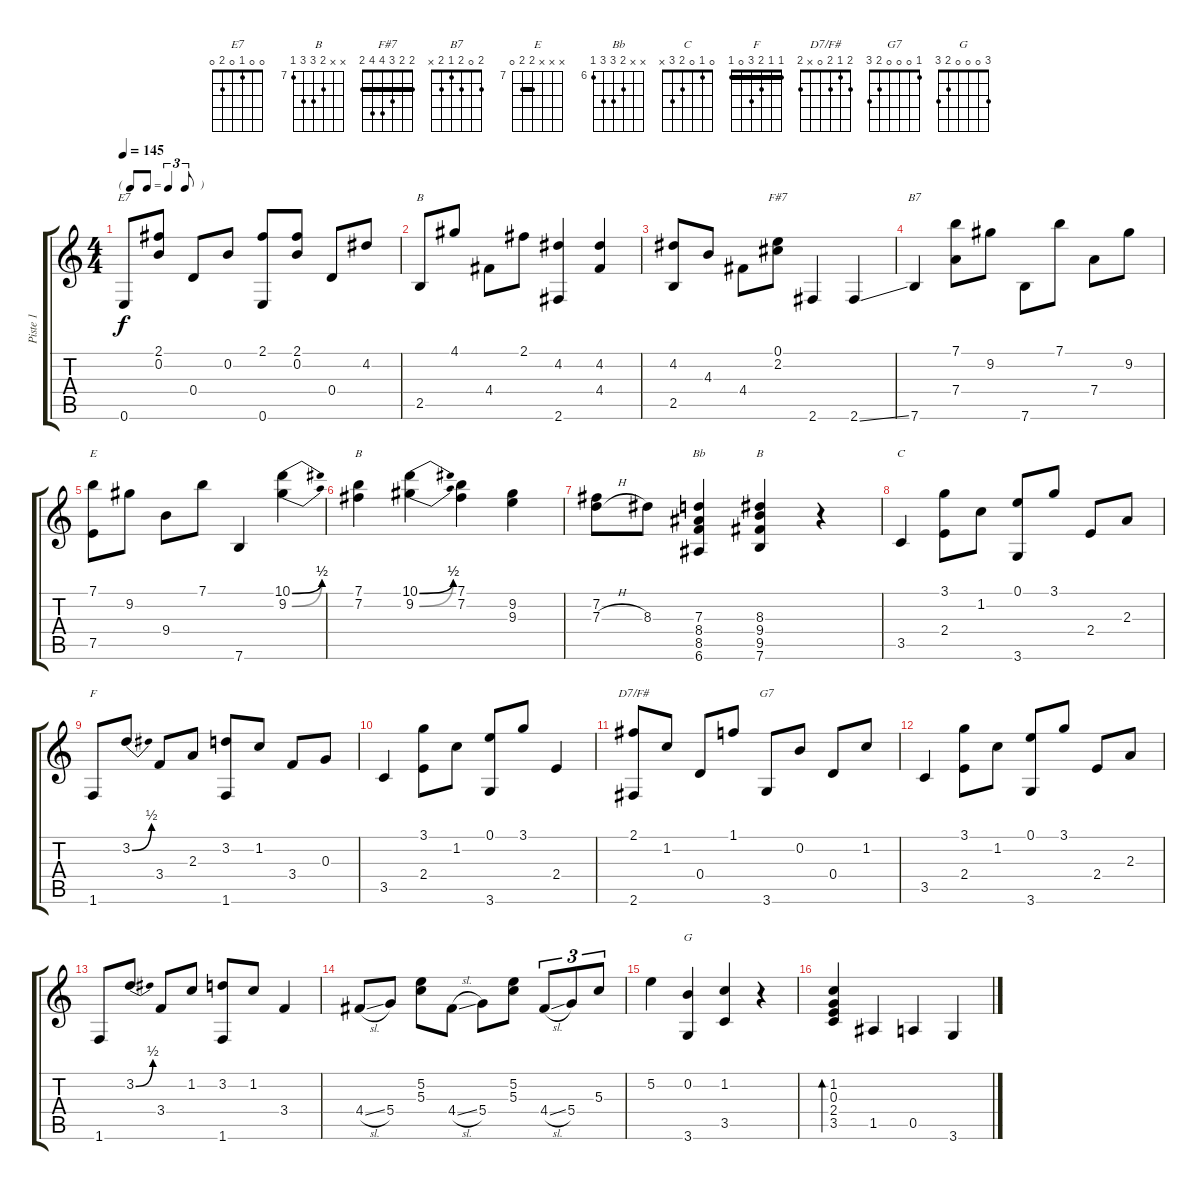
\track ("Piste 1" "Piste 1") {instrument acousticguitarnylon}
\staff {score tabs}
\tuning (E4 B3 G3 D3 A2 E2) {hide}
\chord ("E7" 0 0 1 0 2 0)
\chord ("B" 2 4 4 4 2 x) {barre 2}
\chord ("F#7" 2 2 3 4 4 2) {barre 2}
\chord ("B7" 2 0 2 1 2 x)
\chord ("E" x x x 8 8 0) {firstfret 7 barre 8}
\chord ("B" 7 7 x x x x) {firstfret 7 barre 7}
\chord ("Bb" x x 7 8 8 6) {firstfret 6}
\chord ("B" x x 8 9 9 7) {firstfret 7}
\chord ("C" 0 1 0 2 3 x)
\chord ("F" 1 1 2 3 0 1) {barre 1}
\chord ("D7/F#" 2 1 2 0 x 2)
\chord ("G7" 1 0 0 0 2 3)
\chord ("G" 3 0 0 0 2 3)
\ts (4 4)
\tf triplet8th
\tempo 145
\clef g2
\ks c
0.6.8{ch "E7" dy f} (2.1 0.2).8 0.4.8 0.2.8 (2.1 0.6).8 (2.1 0.2).8 0.4.8 4.2.8 |
2.5.8{ch "B"} 4.1.8 4.4.8 2.1.8 (4.2 2.6).4 (4.2 4.4).4 |
(4.2 2.5).8 4.3.8 4.4.8 (0.1 2.2).8{ch "F#7"} 2.6.4 2.6{ss}.4 |
7.6.4{ch "B7"} (7.1 7.4).8 9.2.8 7.6.8 7.1.8 7.4.8 9.2.8 |
(7.1 7.5).8{ch "E"} 9.2.8 9.4.8 7.1.8 7.6.4 (10.1{be (bend 0 0 60 2)} 9.2{be (bend 0 0 60 2)}).4 |
(7.1 7.2).4{ch "B"} (10.1{be (bend 0 0 60 2)} 9.2{be (bend 0 0 60 2)}).4 (7.1 7.2).4 (9.2 9.3).4 |
(7.2 7.3{h}).8 8.3.8 (7.3 8.4 8.5 6.6).4{ch "Bb"} (8.3 9.4 9.5 7.6).4{ch "B"} r.4 |
3.5.4{ch "C"} (3.1 2.4).8 1.2.8 (0.1 3.6).8 3.1.8 2.4.8 2.3.8 |
1.6.8{ch "F"} 3.2{be (bend 0 0 60 2)}.8 3.4.8 2.3.8 (3.2 1.6).8 1.2.8 3.4.8 0.3.8 |
3.5.4 (3.1 2.4).8 1.2.8 (0.1 3.6).8 3.1.8 2.4.4 |
(2.1 2.6).8{ch "D7/F#"} 1.2.8 0.4.8 1.1.8 3.6.8{ch "G7"} 0.2.8 0.4.8 1.2.8 |
3.5.4 (3.1 2.4).8 1.2.8 (0.1 3.6).8 3.1.8 2.4.8 2.3.8 |
1.6.8 3.2{be (bend 0 0 60 2)}.8 3.4.8 1.2.8 (3.2 1.6).8 1.2.8 3.4.4 |
4.4{sl}.8 5.4.8 (5.2 5.3).8 4.4{sl}.8 5.4.8 (5.2 5.3).8 4.4{sl}.8{tu (3 2)} 5.4.8{tu (3 2)} 5.3.8{tu (3 2)} |
5.2.4 (0.2 3.6).4{ch "G"} (1.2 3.5).4 r.4 |
(1.2 0.3 2.4 3.5).4{bd 60} 1.5.4 0.5.4 3.6.4
